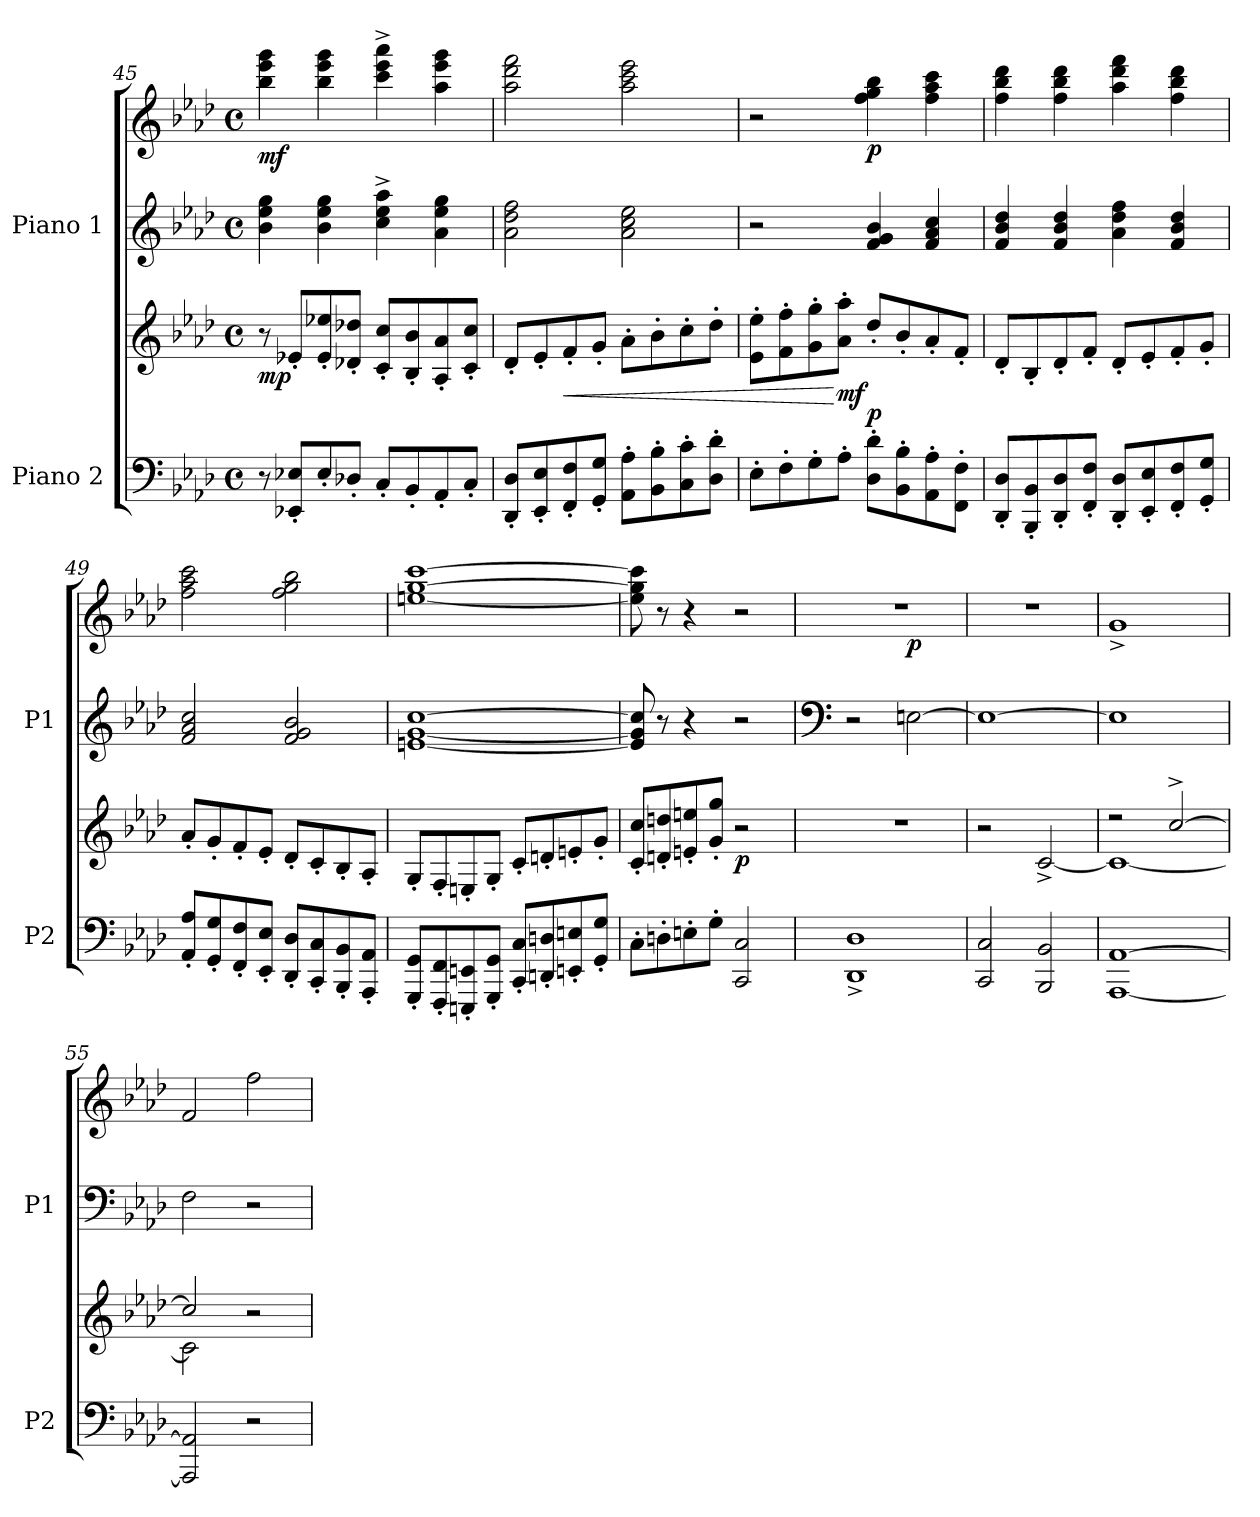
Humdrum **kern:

**kern	**kern	**dynam	**kern	**kern	**dynam
*part2	*part2	*part2	*part1	*part1	*part1
*staff4	*staff3	*staff3/4	*staff2	*staff1	*staff1/2
*I"Piano 2	*	*	*I"Piano 1	*	*
*I'P2	*	*	*I'P1	*	*
!!LO:LB:g=z
*clefF4	*clefG2	*	*clefG2	*clefG2	*
*k[b-e-a-d-]	*k[b-e-a-d-]	*	*k[b-e-a-d-]	*k[b-e-a-d-]	*
*M4/4	*M4/4	*	*M4/4	*M4/4	*
*met(c)	*met(c)	*	*met(c)	*met(c)	*
=45	=45	=45	=45	=45	=45
!	!	!LO:DY:b	!	!	!LO:DY:b
8r	8r	mp	4b-\ 4ee-\ 4gg\	4bb-\ 4eee-\ 4ggg\	mf
8EE-X/' 8E-X/'L	8e-X'/L	.	.	.	.
8E-'/	8e-/' 8ee-X/'	.	4b-\ 4ee-\ 4gg\	4bb-\ 4eee-\ 4ggg\	.
8D-X'/J	8d-X/' 8dd-X/'J	.	.	.	.
8C'/L	8c/' 8cc/'L	.	4cc\^ 4ee-\^ 4aa-\^	4ccc\^ 4eee-\^ 4aaa-\^	.
8BB-'/	8B-/' 8b-/'	.	.	.	.
8AA-'/	8A-/' 8a-/'	.	4a-\ 4ee-\ 4gg\	4aa-\ 4eee-\ 4ggg\	.
8C'/J	8c/' 8cc/'J	.	.	.	.
=46	=46	=46	=46	=46	=46
8DD-/' 8D-/'L	8d-'/L	.	2a-\ 2dd-\ 2ff\	2aa-\ 2ddd-\ 2fff\	.
8EE-/' 8E-/'	8e-'/	.	.	.	.
!	!	!LO:HP:b	!	!	!
8FF/' 8F/'	8f'/	<	.	.	.
8GG/' 8G/'J	8g'/J	.	.	.	.
8AA-\' 8A-\'L	8a-'\L	.	2a-\ 2cc\ 2ee-\	2aa-\ 2ccc\ 2eee-\	.
8BB-\' 8B-\'	8b-'\	.	.	.	.
8C\' 8c\'	8cc'\	.	.	.	.
8D-\' 8d-\'J	8dd-'\J	.	.	.	.
=47	=47	=47	=47	=47	=47
8E-'\L	8e-\' 8ee-\'L	.	2r	2r	.
8F'\	8f\' 8ff\'	.	.	.	.
8G'\	8g\' 8gg\'	.	.	.	.
!	!	!LO:DY:n=1:b	!	!	!
8A-'\J	8a-\' 8aa-\'J	[ mf	.	.	.
!	!	!LO:DY:n=2:b	!	!	!LO:DY:b
8D-\' 8d-\'L	8dd-'/L	p	4f/ 4g/ 4b-/	4ff\ 4gg\ 4bb-\	p
8BB-\' 8B-\'	8b-'/	.	.	.	.
8AA-\' 8A-\'	8a-'/	.	4f/ 4a-/ 4cc/	4ff\ 4aa-\ 4ccc\	.
8FF\' 8F\'J	8f'/J	.	.	.	.
!!LO:LB:g=z
=48	=48	=48	=48	=48	=48
8DD-/' 8D-/'L	8d-'/L	.	4f/ 4b-/ 4dd-/	4ff\ 4bb-\ 4ddd-\	.
8BBB-/' 8BB-/'	8B-'/	.	.	.	.
8DD-/' 8D-/'	8d-'/	.	4f/ 4b-/ 4dd-/	4ff\ 4bb-\ 4ddd-\	.
8FF/' 8F/'J	8f'/J	.	.	.	.
8DD-/' 8D-/'L	8d-'/L	.	4a-\ 4dd-\ 4ff\	4aa-\ 4ddd-\ 4fff\	.
8EE-/' 8E-/'	8e-'/	.	.	.	.
8FF/' 8F/'	8f'/	.	4f/ 4b-/ 4dd-/	4ff\ 4bb-\ 4ddd-\	.
8GG/' 8G/'J	8g'/J	.	.	.	.
=49	=49	=49	=49	=49	=49
8AA-/' 8A-/'L	8a-'/L	.	2f/ 2a-/ 2cc/	2ff\ 2aa-\ 2ccc\	.
8GG/' 8G/'	8g'/	.	.	.	.
8FF/' 8F/'	8f'/	.	.	.	.
8EE-/' 8E-/'J	8e-'/J	.	.	.	.
8DD-/' 8D-/'L	8d-'/L	.	2f/ 2g/ 2b-/	2ff\ 2gg\ 2bb-\	.
8CC/' 8C/'	8c'/	.	.	.	.
8BBB-/' 8BB-/'	8B-'/	.	.	.	.
8AAA-/' 8AA-/'J	8A-'/J	.	.	.	.
=50	=50	=50	=50	=50	=50
8GGG/' 8GG/'L	8G'/L	.	[1en [1g [1cc	[1een [1gg [1ccc	.
8FFF/' 8FF/'	8F'/	.	.	.	.
8EEEn/' 8EEn/'	8En'/	.	.	.	.
8GGG/' 8GG/'J	8G'/J	.	.	.	.
8CC/' 8C/'L	8c'/L	.	.	.	.
8DDn/' 8Dn/'	8dn'/	.	.	.	.
8EEn/' 8En/'	8en'/	.	.	.	.
8GG/' 8G/'J	8g'/J	.	.	.	.
!!LO:PB:g=z
=51	=51	=51	=51	=51	=51
*	*	*	*	*MM80	*
8C'\L	8c/' 8cc/'L	.	8e/] 8g/] 8cc/]	8ee\] 8gg\] 8ccc\]	.
8Dn'\	8dn/' 8ddn/'	.	8r	8r	.
8En'\	8en/' 8een/'	.	4r	4r	.
8G'\J	8g/' 8gg/'J	.	.	.	.
!	!	!LO:DY:b	!	!	!
2CC/ 2C/	2r	p	2r	2r	.
=52	=52	=52	=52	=52	=52
*	*	*	*clefF4	*	*
*	*	*	*	*MM92	*
*	*	*	*	*^	*
1DD-^ 1D-^	1r	.	2r	1r	2ryy	.
!	!	!	!	!	!	!LO:DY:b
.	.	.	[2En\	.	2ryy	p
*	*	*	*	*v	*v	*
=53	=53	=53	=53	=53	=53
2CC/ 2C/	2r	.	1E_	1r	.
2BBB-/ 2BB-/	[2c^/	.	.	.	.
=54	=54	=54	=54	=54	=54
*	*^	*	*	*	*
[1AAA- [1AA-	2r	1c_	.	1E]	1g^	.
.	[2cc^/	.	.	.	.	.
=55	=55	=55	=55	=55	=55	=55
2AAA-/] 2AA-/]	2cc/]	2c\]	.	2F\	2f/	.
2r	2r	2ryy	.	2r	2ff\	.
*	*v	*v	*	*	*	*
=	=	=	=	=	=
*-	*-	*-	*-	*-	*-
